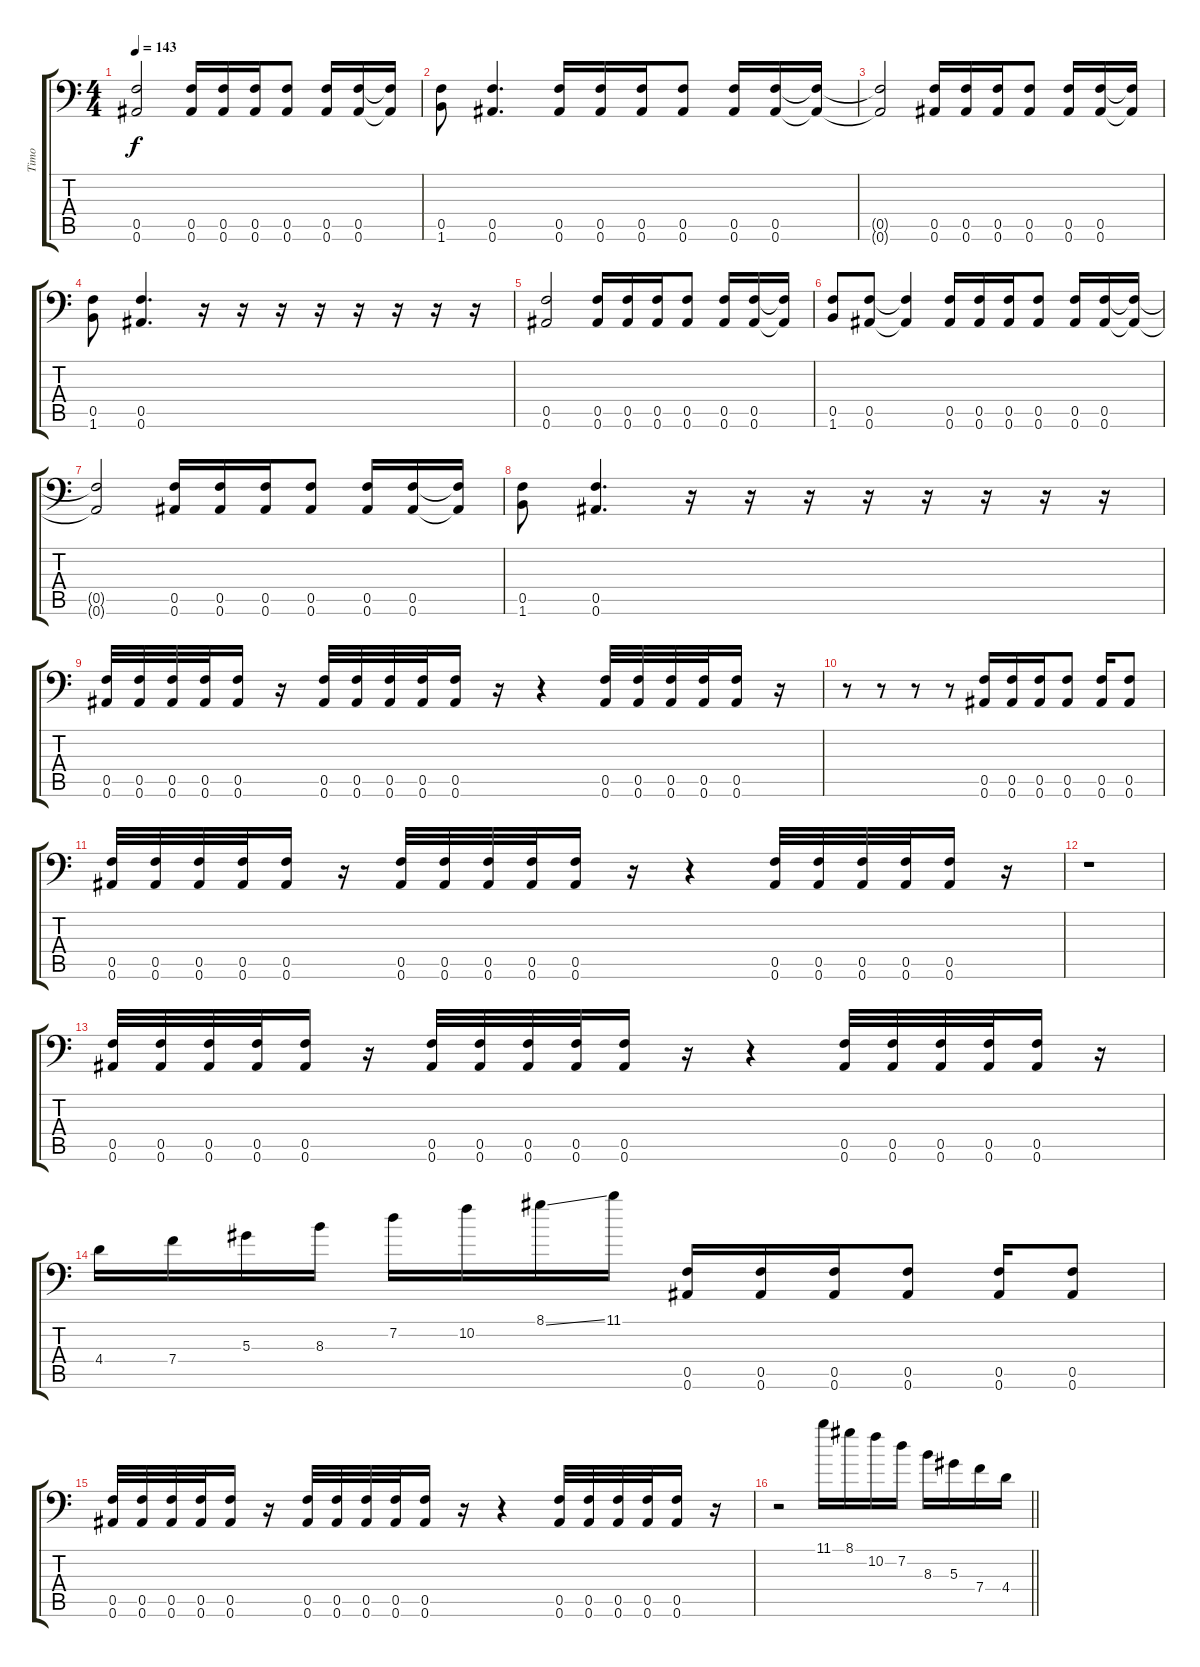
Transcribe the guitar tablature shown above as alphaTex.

\track ("Timo" "Timo") {instrument distortionguitar}
\staff {score tabs}
\tuning (C4 G3 Eb3 Bb2 F2 Bb1) {hide}
\ts (4 4)
\section ("" "")
\tempo 143
\clef f4
\ks c
(0.5 0.6).2{dy f} (0.5 0.6).16 (0.5 0.6).16 (0.5 0.6).16 (0.5 0.6).8 (0.5 0.6).16 (0.5 0.6).16 (0.5{t} 0.6{t}).16 |
(0.5 1.6).8 (0.5 0.6).4{d} (0.5 0.6).16 (0.5 0.6).16 (0.5 0.6).16 (0.5 0.6).8 (0.5 0.6).16 (0.5 0.6).16 (0.5{t} 0.6{t}).16 |
(0.5{t} 0.6{t}).2 (0.5 0.6).16 (0.5 0.6).16 (0.5 0.6).16 (0.5 0.6).8 (0.5 0.6).16 (0.5 0.6).16 (0.5{t} 0.6{t}).16 |
(0.5 1.6).8 (0.5 0.6).4{d} r.16 r.16 r.16 r.16 r.16 r.16 r.16 r.16 |
(0.5 0.6).2 (0.5 0.6).16 (0.5 0.6).16 (0.5 0.6).16 (0.5 0.6).8 (0.5 0.6).16 (0.5 0.6).16 (0.5{t} 0.6{t}).16 |
(0.5 1.6).8 (0.5 0.6).8 (0.5{t} 0.6{t}).4 (0.5 0.6).16 (0.5 0.6).16 (0.5 0.6).16 (0.5 0.6).8 (0.5 0.6).16 (0.5 0.6).16 (0.5{t} 0.6{t}).16 |
(0.5{t} 0.6{t}).2 (0.5 0.6).16 (0.5 0.6).16 (0.5 0.6).16 (0.5 0.6).8 (0.5 0.6).16 (0.5 0.6).16 (0.5{t} 0.6{t}).16 |
(0.5 1.6).8 (0.5 0.6).4{d} r.16 r.16 r.16 r.16 r.16 r.16 r.16 r.16 |
(0.5 0.6).32 (0.5 0.6).32 (0.5 0.6).32 (0.5 0.6).32 (0.5 0.6).16 r.16 (0.5 0.6).32 (0.5 0.6).32 (0.5 0.6).32 (0.5 0.6).32 (0.5 0.6).16 r.16 r.4 (0.5 0.6).32 (0.5 0.6).32 (0.5 0.6).32 (0.5 0.6).32 (0.5 0.6).16 r.16 |
r.8 r.8 r.8 r.8 (0.5 0.6).16 (0.5 0.6).16 (0.5 0.6).16 (0.5 0.6).8 (0.5 0.6).16 (0.5 0.6).8 |
(0.5 0.6).32 (0.5 0.6).32 (0.5 0.6).32 (0.5 0.6).32 (0.5 0.6).16 r.16 (0.5 0.6).32 (0.5 0.6).32 (0.5 0.6).32 (0.5 0.6).32 (0.5 0.6).16 r.16 r.4 (0.5 0.6).32 (0.5 0.6).32 (0.5 0.6).32 (0.5 0.6).32 (0.5 0.6).16 r.16 |
r.1 |
(0.5 0.6).32 (0.5 0.6).32 (0.5 0.6).32 (0.5 0.6).32 (0.5 0.6).16 r.16 (0.5 0.6).32 (0.5 0.6).32 (0.5 0.6).32 (0.5 0.6).32 (0.5 0.6).16 r.16 r.4 (0.5 0.6).32 (0.5 0.6).32 (0.5 0.6).32 (0.5 0.6).32 (0.5 0.6).16 r.16 |
4.4.16 7.4.16 5.3.16 8.3.16 7.2.16 10.2.16 8.1{ss}.16 11.1.16 (0.5 0.6).16 (0.5 0.6).16 (0.5 0.6).16 (0.5 0.6).8 (0.5 0.6).16 (0.5 0.6).8 |
(0.5 0.6).32 (0.5 0.6).32 (0.5 0.6).32 (0.5 0.6).32 (0.5 0.6).16 r.16 (0.5 0.6).32 (0.5 0.6).32 (0.5 0.6).32 (0.5 0.6).32 (0.5 0.6).16 r.16 r.4 (0.5 0.6).32 (0.5 0.6).32 (0.5 0.6).32 (0.5 0.6).32 (0.5 0.6).16 r.16 |
\barLineRight lightlight
r.2 11.1.16 8.1.16 10.2.16 7.2.16 8.3.16 5.3.16 7.4.16 4.4.16
